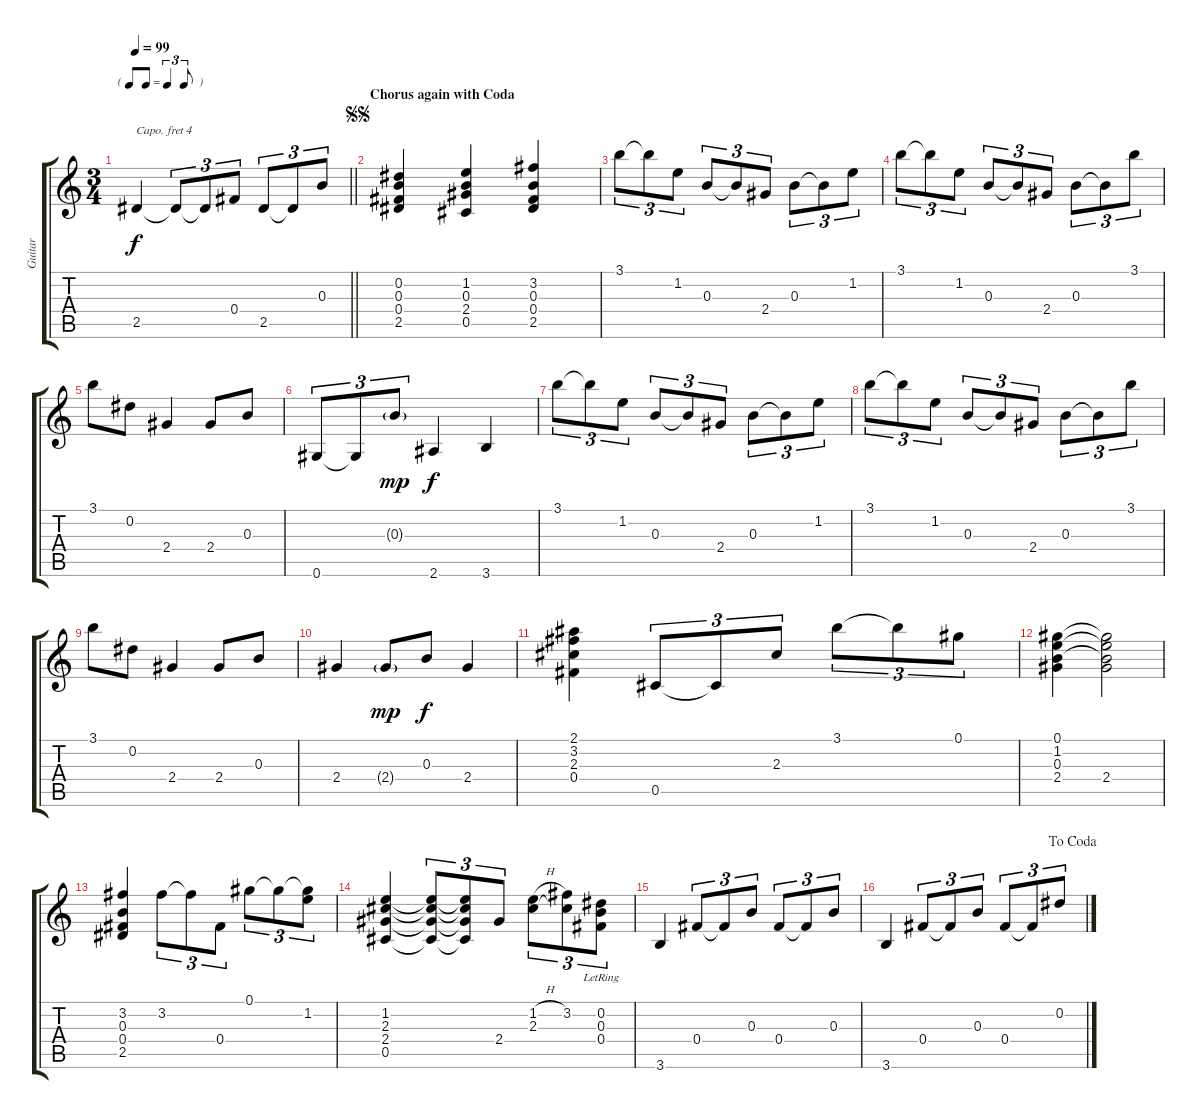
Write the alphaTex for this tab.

\track ("Guitar" "Guitar") {instrument acousticguitarnylon}
\staff {score tabs}
\capo 4
\tuning (E4 B3 G3 D3 A2 E2) {hide}
\ts (3 4)
\tf triplet8th
\tempo 99
\clef g2
\barLineRight lightlight
\ks c
2.5.4{dy f} 2.5{t}.8{tu (3 2)} 2.5{t}.8{tu (3 2)} 0.4.8{tu (3 2)} 2.5.8{tu (3 2)} 2.5{t}.8{tu (3 2)} 0.3.8{tu (3 2)} |
\section ("" "Chorus again with Coda")
\jump segnosegno
(0.2 0.3 0.4 2.5).4 (1.2 0.3 2.4 0.5).4 (3.2 0.3 0.4 2.5).4 |
3.1.8{tu (3 2)} 3.1{t}.8{tu (3 2)} 1.2.8{tu (3 2)} 0.3.8{tu (3 2)} 0.3{t}.8{tu (3 2)} 2.4.8{tu (3 2)} 0.3.8{tu (3 2)} 0.3{t}.8{tu (3 2)} 1.2.8{tu (3 2)} |
3.1.8{tu (3 2)} 3.1{t}.8{tu (3 2)} 1.2.8{tu (3 2)} 0.3.8{tu (3 2)} 0.3{t}.8{tu (3 2)} 2.4.8{tu (3 2)} 0.3.8{tu (3 2)} 0.3{t}.8{tu (3 2)} 3.1.8{tu (3 2)} |
3.1.8 0.2.8 2.4.4 2.4.8 0.3.8 |
0.6.8{tu (3 2)} 0.6{t}.8{tu (3 2)} 0.3{g}.8{tu (3 2) dy mp} 2.6.4{dy f} 3.6.4 |
3.1.8{tu (3 2)} 3.1{t}.8{tu (3 2)} 1.2.8{tu (3 2)} 0.3.8{tu (3 2)} 0.3{t}.8{tu (3 2)} 2.4.8{tu (3 2)} 0.3.8{tu (3 2)} 0.3{t}.8{tu (3 2)} 1.2.8{tu (3 2)} |
3.1.8{tu (3 2)} 3.1{t}.8{tu (3 2)} 1.2.8{tu (3 2)} 0.3.8{tu (3 2)} 0.3{t}.8{tu (3 2)} 2.4.8{tu (3 2)} 0.3.8{tu (3 2)} 0.3{t}.8{tu (3 2)} 3.1.8{tu (3 2)} |
3.1.8 0.2.8 2.4.4 2.4.8 0.3.8 |
2.4.4 2.4{g}.8{dy mp} 0.3.8{dy f} 2.4.4 |
(2.1 3.2 2.3 0.4).4 0.5.8{tu (3 2)} 0.5{t}.8{tu (3 2)} 2.3.8{tu (3 2)} 3.1.8{tu (3 2)} 3.1{t}.8{tu (3 2)} 0.1.8{tu (3 2)} |
(0.1 1.2 0.3 2.4).4 (0.1{t} 1.2{t} 0.3{t} 2.4).2 |
(3.2 0.3 0.4 2.5).4 3.2.8{tu (3 2)} 3.2{t}.8{tu (3 2)} 0.4.8{tu (3 2)} 0.1.8{tu (3 2)} 0.1{t}.8{tu (3 2)} (0.1{t} 1.2).8{tu (3 2)} |
(1.2 2.3 2.4 0.5).4 (1.2{t} 2.3{t} 2.4{t} 0.5{t}).8{tu (3 2)} (1.2{t} 2.3{t} 2.4{t} 0.5{t}).8{tu (3 2)} 2.4.8{tu (3 2)} (1.2{h} 2.3).8{tu (3 2)} (3.2 2.3{t}).8{tu (3 2)} (0.2{lr} 0.3{lr} 0.4).8{tu (3 2)} |
3.6.4 0.4.8{tu (3 2)} 0.4{t}.8{tu (3 2)} 0.3.8{tu (3 2)} 0.4.8{tu (3 2)} 0.4{t}.8{tu (3 2)} 0.3.8{tu (3 2)} |
\jump dacoda
3.6.4 0.4.8{tu (3 2)} 0.4{t}.8{tu (3 2)} 0.3.8{tu (3 2)} 0.4.8{tu (3 2)} 0.4{t}.8{tu (3 2)} 0.2.8{tu (3 2)}
